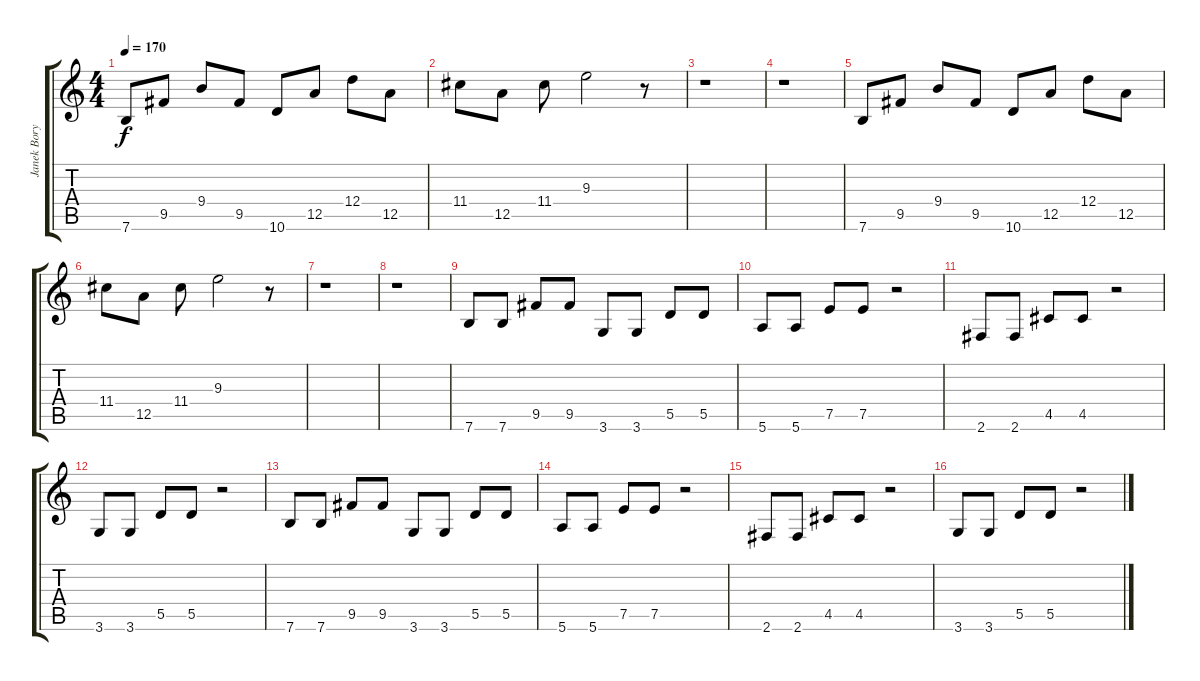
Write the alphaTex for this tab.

\track ("Janek Borysewicz" "Janek Bory") {instrument acousticguitarsteel}
\staff {score tabs}
\tuning (E4 B3 G3 D3 A2 E2) {hide}
\ts (4 4)
\tempo 170
\clef g2
\ks c
7.6.8{dy f} 9.5.8 9.4.8 9.5.8 10.6.8 12.5.8 12.4.8 12.5.8 |
11.4.8 12.5.8 11.4.8 9.3.2 r.8 |
r.1 |
r.1 |
7.6.8 9.5.8 9.4.8 9.5.8 10.6.8 12.5.8 12.4.8 12.5.8 |
11.4.8 12.5.8 11.4.8 9.3.2 r.8 |
r.1 |
r.1 |
7.6.8 7.6.8 9.5.8 9.5.8 3.6.8 3.6.8 5.5.8 5.5.8 |
5.6.8 5.6.8 7.5.8 7.5.8 r.2 |
2.6.8 2.6.8 4.5.8 4.5.8 r.2 |
3.6.8 3.6.8 5.5.8 5.5.8 r.2 |
7.6.8 7.6.8 9.5.8 9.5.8 3.6.8 3.6.8 5.5.8 5.5.8 |
5.6.8 5.6.8 7.5.8 7.5.8 r.2 |
2.6.8 2.6.8 4.5.8 4.5.8 r.2 |
3.6.8 3.6.8 5.5.8 5.5.8 r.2
